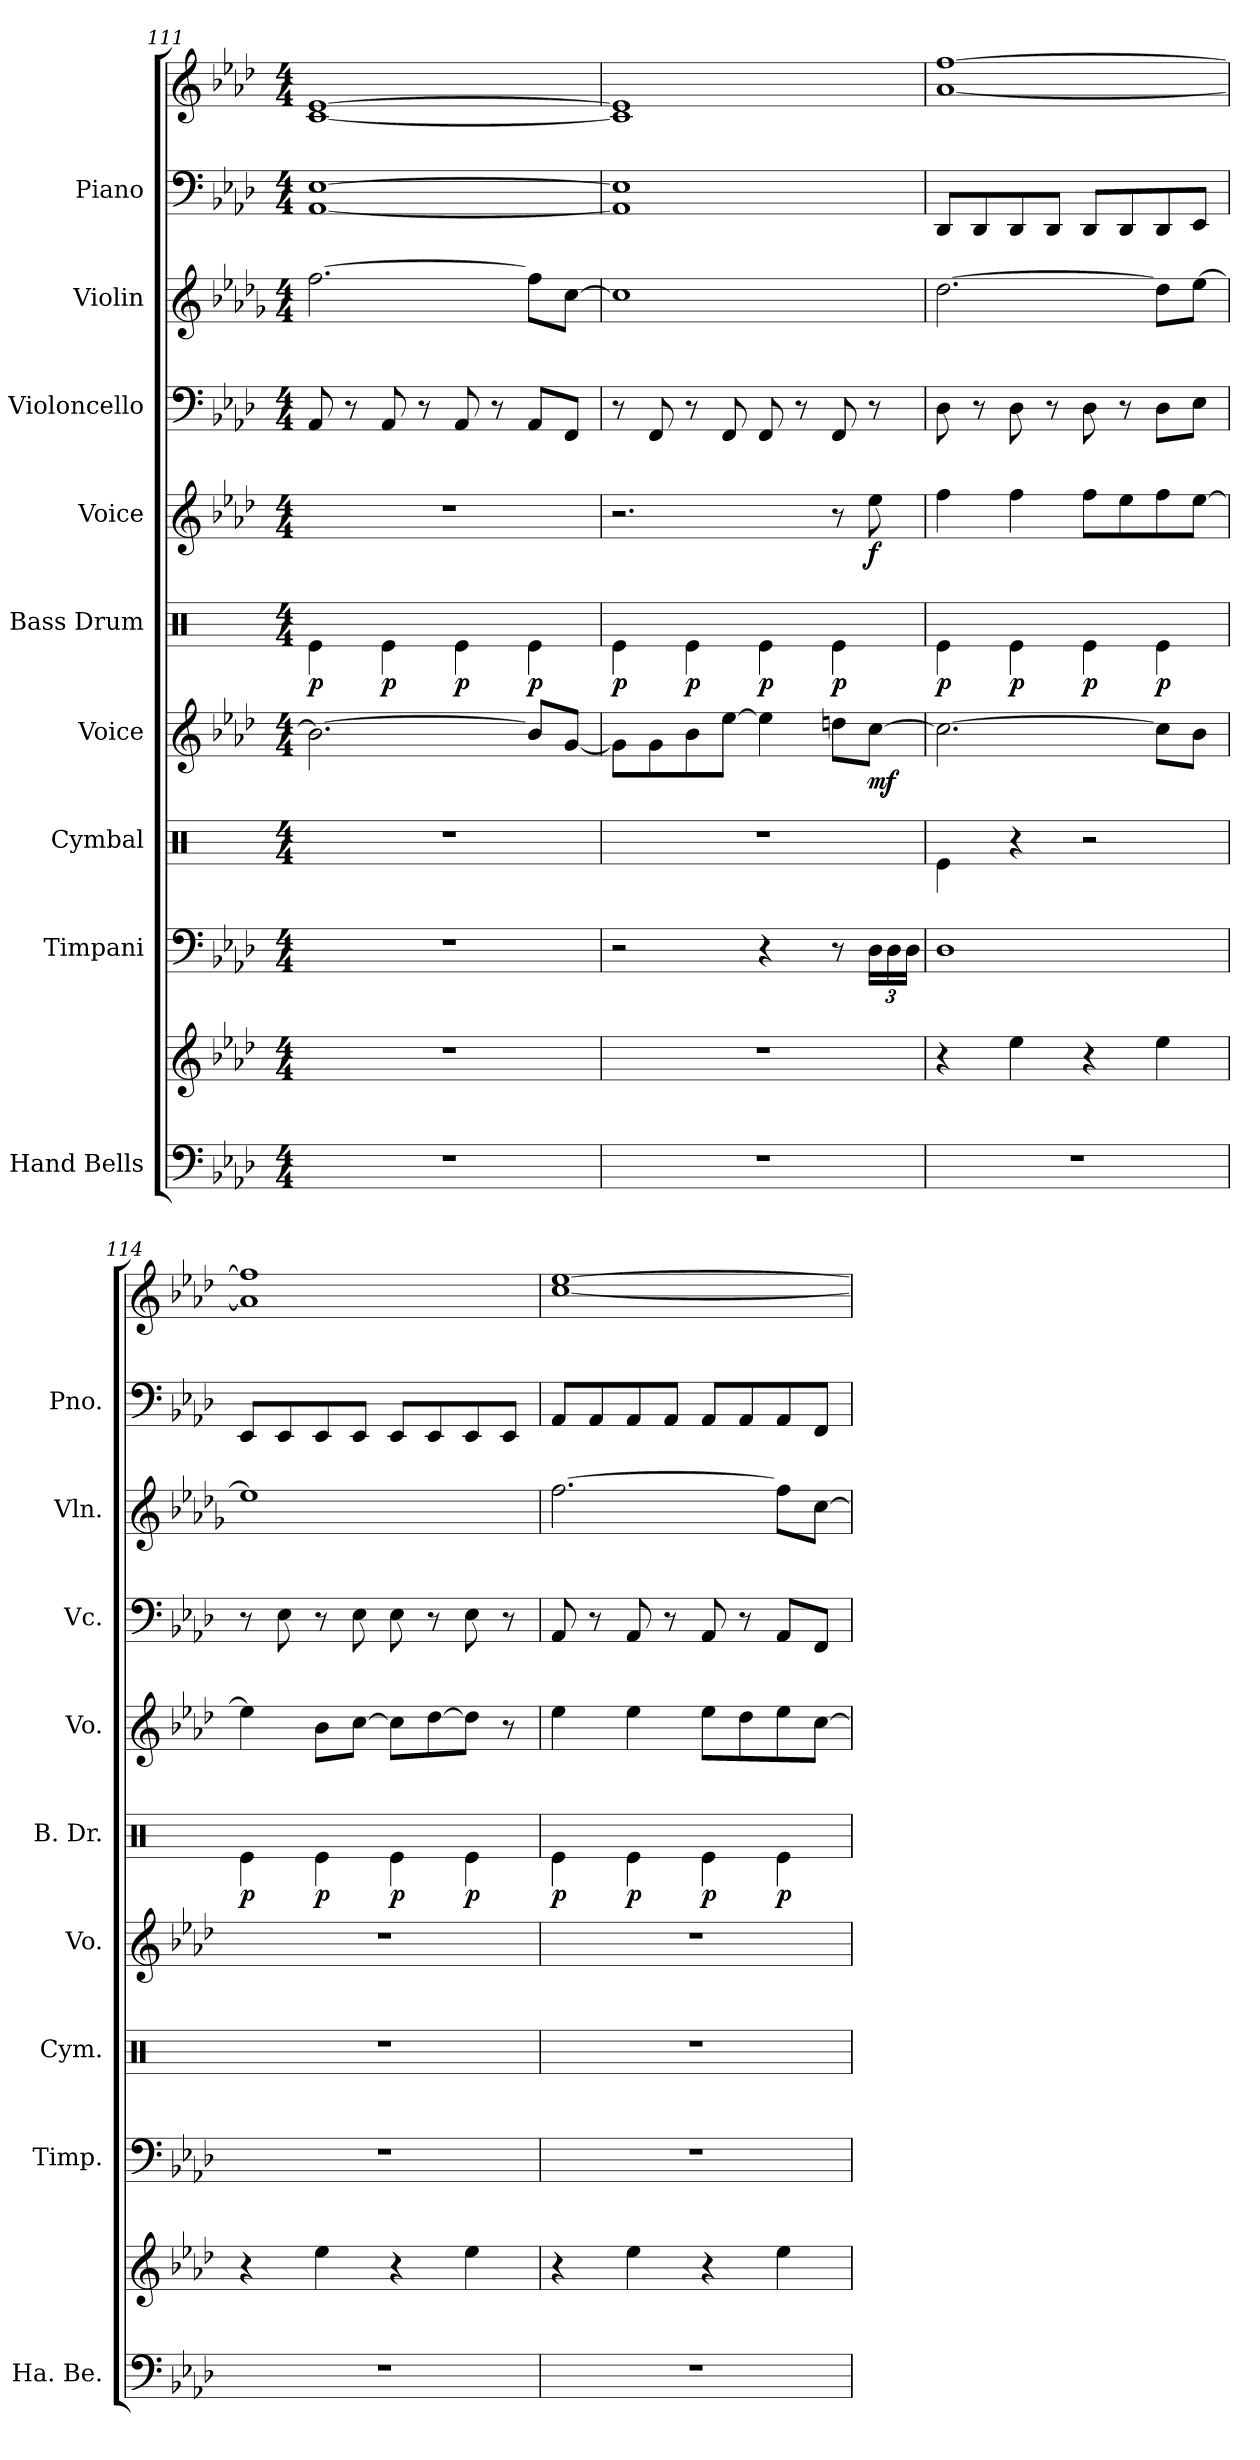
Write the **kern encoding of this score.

**kern	**kern	**kern	**kern	**kern	**dynam	**kern	**dynam	**kern	**dynam	**kern	**kern	**kern	**kern
*part9	*part9	*part8	*part7	*part6	*part6	*part5	*part5	*part4	*part4	*part3	*part2	*part1	*part1
*staff11	*staff10	*staff9	*staff8	*staff7	*staff7	*staff6	*staff6	*staff5	*staff5	*staff4	*staff3	*staff2	*staff1
*I"Hand Bells	*	*I"Timpani	*I"Cymbal	*I"Voice	*	*I"Bass Drum	*	*I"Voice	*	*I"Violoncello	*I"Violin	*I"Piano	*
*I'Ha. Be.	*	*I'Timp.	*I'Cym.	*I'Vo.	*	*I'B. Dr.	*	*I'Vo.	*	*I'Vc.	*I'Vln.	*I'Pno.	*
*clefF4	*clefG2	*clefF4	*clefX	*clefG2	*	*clefX	*	*clefG2	*	*clefF4	*clefG2	*clefF4	*clefG2
*k[b-e-a-d-]	*k[b-e-a-d-]	*k[b-e-a-d-]	*k[]	*k[b-e-a-d-]	*	*k[]	*	*k[b-e-a-d-]	*	*k[b-e-a-d-]	*k[b-e-a-d-g-]	*k[b-e-a-d-]	*k[b-e-a-d-]
*M4/4	*M4/4	*M4/4	*M4/4	*M4/4	*	*M4/4	*	*M4/4	*	*M4/4	*M4/4	*M4/4	*M4/4
=111	=111	=111	=111	=111	=111	=111	=111	=111	=111	=111	=111	=111	=111
!	!	!	!	!	!	!	!LO:DY:b	!	!	!	!	!	!
1r	1r	1r	1r	2.b-\_	.	4Re\	p	1r	.	8AA-/	[2.ff\	[1AA- [1E-	[1c [1e-
.	.	.	.	.	.	.	.	.	.	8r	.	.	.
!	!	!	!	!	!	!	!LO:DY:b	!	!	!	!	!	!
.	.	.	.	.	.	4Re\	p	.	.	8AA-/	.	.	.
.	.	.	.	.	.	.	.	.	.	8r	.	.	.
!	!	!	!	!	!	!	!LO:DY:b	!	!	!	!	!	!
.	.	.	.	.	.	4Re\	p	.	.	8AA-/	.	.	.
.	.	.	.	.	.	.	.	.	.	8r	.	.	.
!	!	!	!	!	!	!	!LO:DY:b	!	!	!	!	!	!
.	.	.	.	8b-/L]	.	4Re\	p	.	.	8AA-/L	8ff\L]	.	.
.	.	.	.	[8g/J	.	.	.	.	.	8FF/J	[8cc\J	.	.
=112	=112	=112	=112	=112	=112	=112	=112	=112	=112	=112	=112	=112	=112
!	!	!	!	!	!	!	!LO:DY:b	!	!	!	!	!	!
1r	1r	2r	1r	8g\L]	.	4Re\	p	2.r	.	8r	1cc]	1AA-] 1E-]	1c] 1e-]
.	.	.	.	8g\	.	.	.	.	.	8FF/	.	.	.
!	!	!	!	!	!	!	!LO:DY:b	!	!	!	!	!	!
.	.	.	.	8b-\	.	4Re\	p	.	.	8r	.	.	.
.	.	.	.	[8ee-\J	.	.	.	.	.	8FF/	.	.	.
!	!	!	!	!	!	!	!LO:DY:b	!	!	!	!	!	!
.	.	4r	.	4ee-\]	.	4Re\	p	.	.	8FF/	.	.	.
.	.	.	.	.	.	.	.	.	.	8r	.	.	.
!	!	!	!	!	!	!	!LO:DY:b	!	!	!	!	!	!
.	.	8r	.	8ddn\L	.	4Re\	p	8r	.	8FF/	.	.	.
*	*	*Xbrackettup	*	*	*	*	*	*	*	*	*	*	*
!	!	!	!	!	!LO:DY:b	!	!	!	!LO:DY:b	!	!	!	!
.	.	24D-\LL	.	[8cc\J	mf	.	.	8ee-\	f	8r	.	.	.
.	.	24D-\	.	.	.	.	.	.	.	.	.	.	.
.	.	24D-\JJ	.	.	.	.	.	.	.	.	.	.	.
!!LO:PB:g=z
=113	=113	=113	=113	=113	=113	=113	=113	=113	=113	=113	=113	=113	=113
!	!	!	!	!	!	!	!LO:DY:b	!	!	!	!	!	!
1r	4r	1D-	4Re\	2.cc\_	.	4Re\	p	4ff\	.	8D-\	[2.dd-\	8DD-/L	[1a- [1ff
.	.	.	.	.	.	.	.	.	.	8r	.	8DD-/	.
!	!	!	!	!	!	!	!LO:DY:b	!	!	!	!	!	!
.	4ee-\	.	4r	.	.	4Re\	p	4ff\	.	8D-\	.	8DD-/	.
.	.	.	.	.	.	.	.	.	.	8r	.	8DD-/J	.
!	!	!	!	!	!	!	!LO:DY:b	!	!	!	!	!	!
.	4r	.	2r	.	.	4Re\	p	8ff\L	.	8D-\	.	8DD-/L	.
.	.	.	.	.	.	.	.	8ee-\	.	8r	.	8DD-/	.
!	!	!	!	!	!	!	!LO:DY:b	!	!	!	!	!	!
.	4ee-\	.	.	8cc\L]	.	4Re\	p	8ff\	.	8D-\L	8dd-\L]	8DD-/	.
.	.	.	.	8b-\J	.	.	.	[8ee-\J	.	8E-\J	[8ee-\J	8EE-/J	.
=114	=114	=114	=114	=114	=114	=114	=114	=114	=114	=114	=114	=114	=114
!	!	!	!	!	!	!	!LO:DY:b	!	!	!	!	!	!
1r	4r	1r	1r	1r	.	4Re\	p	4ee-\]	.	8r	1ee-]	8EE-/L	1a-] 1ff]
.	.	.	.	.	.	.	.	.	.	8E-\	.	8EE-/	.
!	!	!	!	!	!	!	!LO:DY:b	!	!	!	!	!	!
.	4ee-\	.	.	.	.	4Re\	p	8b-\L	.	8r	.	8EE-/	.
.	.	.	.	.	.	.	.	[8cc\J	.	8E-\	.	8EE-/J	.
!	!	!	!	!	!	!	!LO:DY:b	!	!	!	!	!	!
.	4r	.	.	.	.	4Re\	p	8cc\L]	.	8E-\	.	8EE-/L	.
.	.	.	.	.	.	.	.	[8dd-\	.	8r	.	8EE-/	.
!	!	!	!	!	!	!	!LO:DY:b	!	!	!	!	!	!
.	4ee-\	.	.	.	.	4Re\	p	8dd-\J]	.	8E-\	.	8EE-/	.
.	.	.	.	.	.	.	.	8r	.	8r	.	8EE-/J	.
=115	=115	=115	=115	=115	=115	=115	=115	=115	=115	=115	=115	=115	=115
!	!	!	!	!	!	!	!LO:DY:b	!	!	!	!	!	!
1r	4r	1r	1r	1r	.	4Re\	p	4ee-\	.	8AA-/	[2.ff\	8AA-/L	[1cc [1ee-
.	.	.	.	.	.	.	.	.	.	8r	.	8AA-/	.
!	!	!	!	!	!	!	!LO:DY:b	!	!	!	!	!	!
.	4ee-\	.	.	.	.	4Re\	p	4ee-\	.	8AA-/	.	8AA-/	.
.	.	.	.	.	.	.	.	.	.	8r	.	8AA-/J	.
!	!	!	!	!	!	!	!LO:DY:b	!	!	!	!	!	!
.	4r	.	.	.	.	4Re\	p	8ee-\L	.	8AA-/	.	8AA-/L	.
.	.	.	.	.	.	.	.	8dd-\	.	8r	.	8AA-/	.
!	!	!	!	!	!	!	!LO:DY:b	!	!	!	!	!	!
.	4ee-\	.	.	.	.	4Re\	p	8ee-\	.	8AA-/L	8ff\L]	8AA-/	.
.	.	.	.	.	.	.	.	[8cc\J	.	8FF/J	[8cc\J	8FF/J	.
=	=	=	=	=	=	=	=	=	=	=	=	=	=
*-	*-	*-	*-	*-	*-	*-	*-	*-	*-	*-	*-	*-	*-
